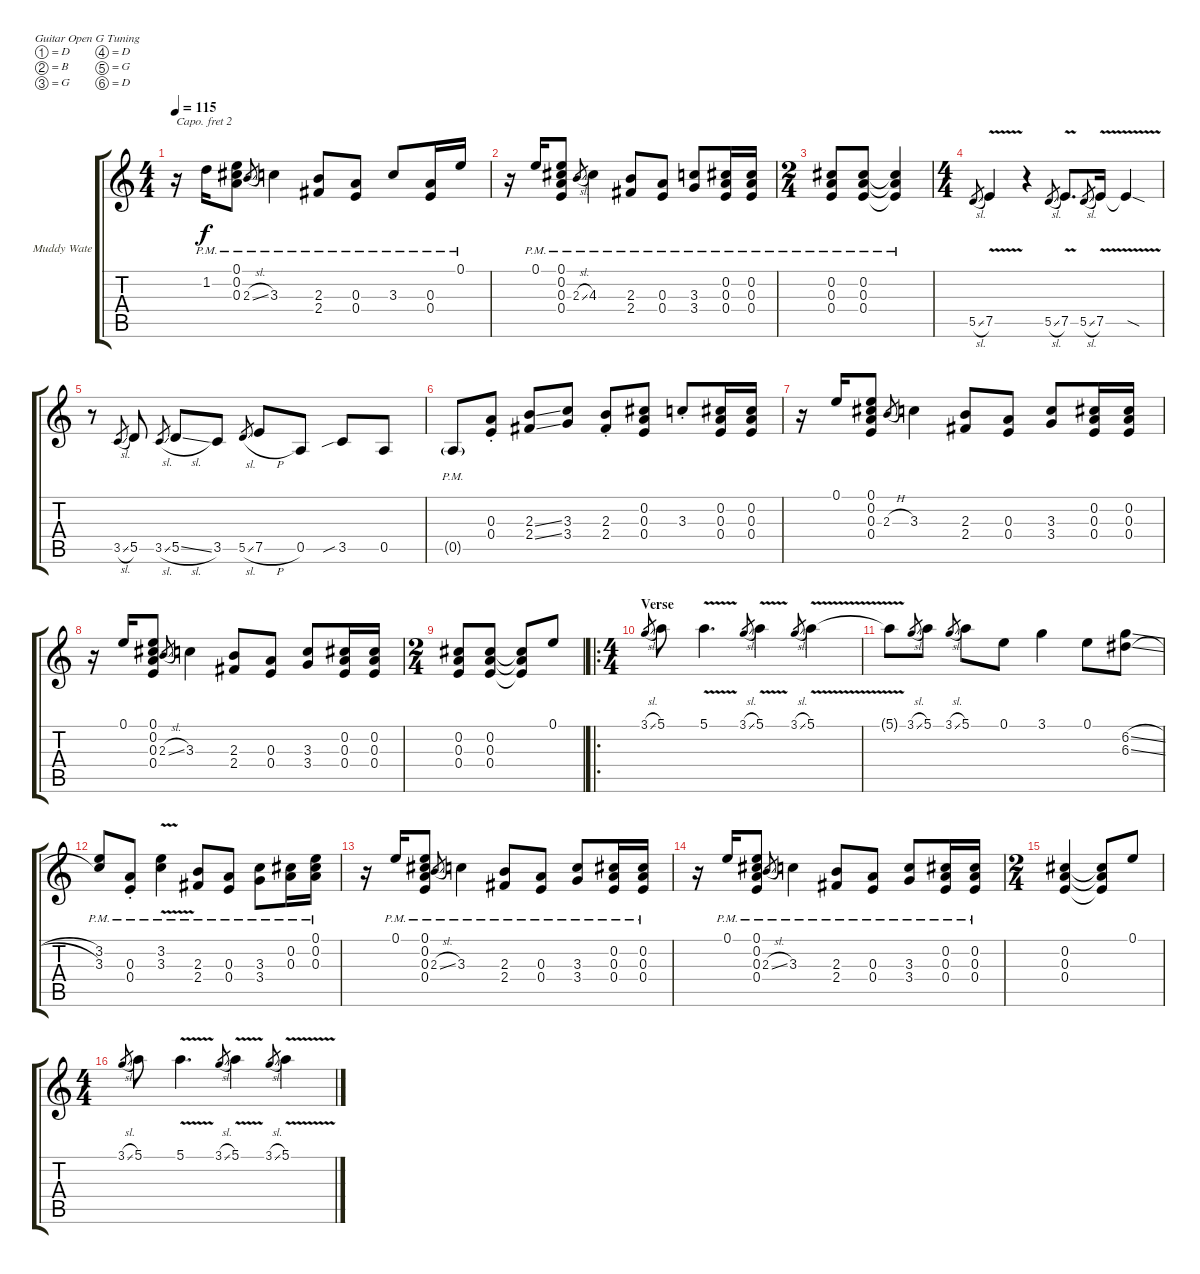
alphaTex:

\defaultSystemsLayout 4
\bracketExtendMode groupsimilarinstruments
\firstSystemTrackNameOrientation horizontal
\otherSystemsTrackNameOrientation horizontal
\track ("Muddy Waters" "Muddy Wate") {instrument acousticguitarsteel}
\staff {score tabs}
\capo 2
\tuning (D4 B3 G3 D3 G2 D2)
\ts (4 4)
\tempo 115
\clef g2
\ks c
r.16{dy f} 1.2{pm}.16 (0.1 0.2 0.3{pm}).8 2.3{sl pm}.8{gr} 3.3{pm}.4 (2.3{pm} 2.4).8 (0.4 0.3{pm}).8 3.3{pm}.8 (0.3{pm} 0.4).16 0.1{pm}.16 |
r.16 0.1{pm}.16 (0.1{pm} 0.2 0.3 0.4).8 2.3{sl pm}.8{gr} 4.3{pm}.4 (2.3{pm} 2.4).8 (0.4 0.3{pm}).8 (3.3{pm} 3.4).8 (0.4 0.3{pm} 0.2).16 (0.2 0.3{pm} 0.4).16 |
\ts (2 4)
(0.2 0.3{pm} 0.4).8 (0.4 0.3{pm} 0.2).8 (0.2{t} 0.3{pm t} 0.4{t}).4 |
\ts (4 4)
5.5{sl}.8{gr} 7.5{v}.4 r.4 5.5{sl}.8{gr} 7.5{v}.8{d} 5.5{sl}.8{gr} 7.5{v}.16 7.5{v sod t}.4 |
r.8 3.5{sl}.8{gr} 5.5.8 3.5{sl}.8{gr} 5.5{sl}.8 3.5.8 5.5{sl}.8{gr} 7.5{h}.8 0.5.8 3.5{sib}.8 0.5.8 |
0.5{g pm}.8 (0.4 0.3{st}).8 (2.3{ss} 2.4{ss}).8 (3.3 3.4).8 (2.4 2.3{st}).8 (0.2 0.3 0.4).8 3.3{st}.8 (0.2 0.3 0.4).16 (0.4 0.3 0.2).16 |
r.16 0.1.16 (0.1 0.2 0.3 0.4).8 2.3{h}.8{gr} 3.3.4 (2.3 2.4).8 (0.4 0.3).8 (3.3 3.4).8 (0.2 0.3 0.4).16 (0.4 0.3 0.2).16 |
r.16 0.1.16 (0.1 0.2 0.3 0.4).8 2.3{sl}.8{gr} 3.3.4 (2.3 2.4).8 (0.4 0.3).8 (3.3 3.4).8 (0.2 0.3 0.4).16 (0.4 0.3 0.2).16 |
\ts (2 4)
(0.2 0.3 0.4).8 (0.4 0.3 0.2).8 (0.2{t} 0.3{t} 0.4{t}).8 0.1.8 |
\ro
\ts (4 4)
\section ("" "Verse")
3.1{sl}.8{gr} 5.1.8 5.1{v}.4{d} 3.1{sl}.8{gr} 5.1{v}.4 3.1{sl}.8{gr} 5.1{v}.4 |
5.1{v t}.8 3.1{sl}.8{gr} 5.1.8 3.1{sl}.8{gr} 5.1.8 0.1.8 3.1.4 0.1.8 (6.2{sl} 6.3{sl}).8 |
(3.2 3.3{pm}).8 (0.3{pm} 0.4{st}).8 (3.2 3.3{v pm}).4 (2.3{pm} 2.4).8 (0.4 0.3{pm}).8 (3.3{pm} 3.4).8 (0.3{pm} 0.2).16 (0.1 0.2 0.3{pm}).16 |
r.16 0.1{pm}.16 (0.1{pm} 0.2 0.3 0.4).8 2.3{sl pm}.8{gr} 3.3{pm}.4 (2.3{pm} 2.4).8 (0.4 0.3{pm}).8 (3.3{pm} 3.4).8 (0.2 0.3{pm} 0.4).16 (0.4 0.3{pm} 0.2).16 |
r.16 0.1{pm}.16 (0.1{pm} 0.2 0.3 0.4).8 2.3{sl pm}.8{gr} 3.3{pm}.4 (2.3{pm} 2.4).8 (0.4 0.3{pm}).8 (3.3{pm} 3.4).8 (0.2 0.3{pm} 0.4).16 (0.4 0.3{pm} 0.2).16 |
\ts (2 4)
(0.2 0.3 0.4).4 (0.4{t} 0.3{t} 0.2{t}).8 0.1.8 |
\ts (4 4)
3.1{sl}.8{gr} 5.1.8 5.1{v}.4{d} 3.1{sl}.8{gr} 5.1{v}.4 3.1{sl}.8{gr} 5.1{v}.4
